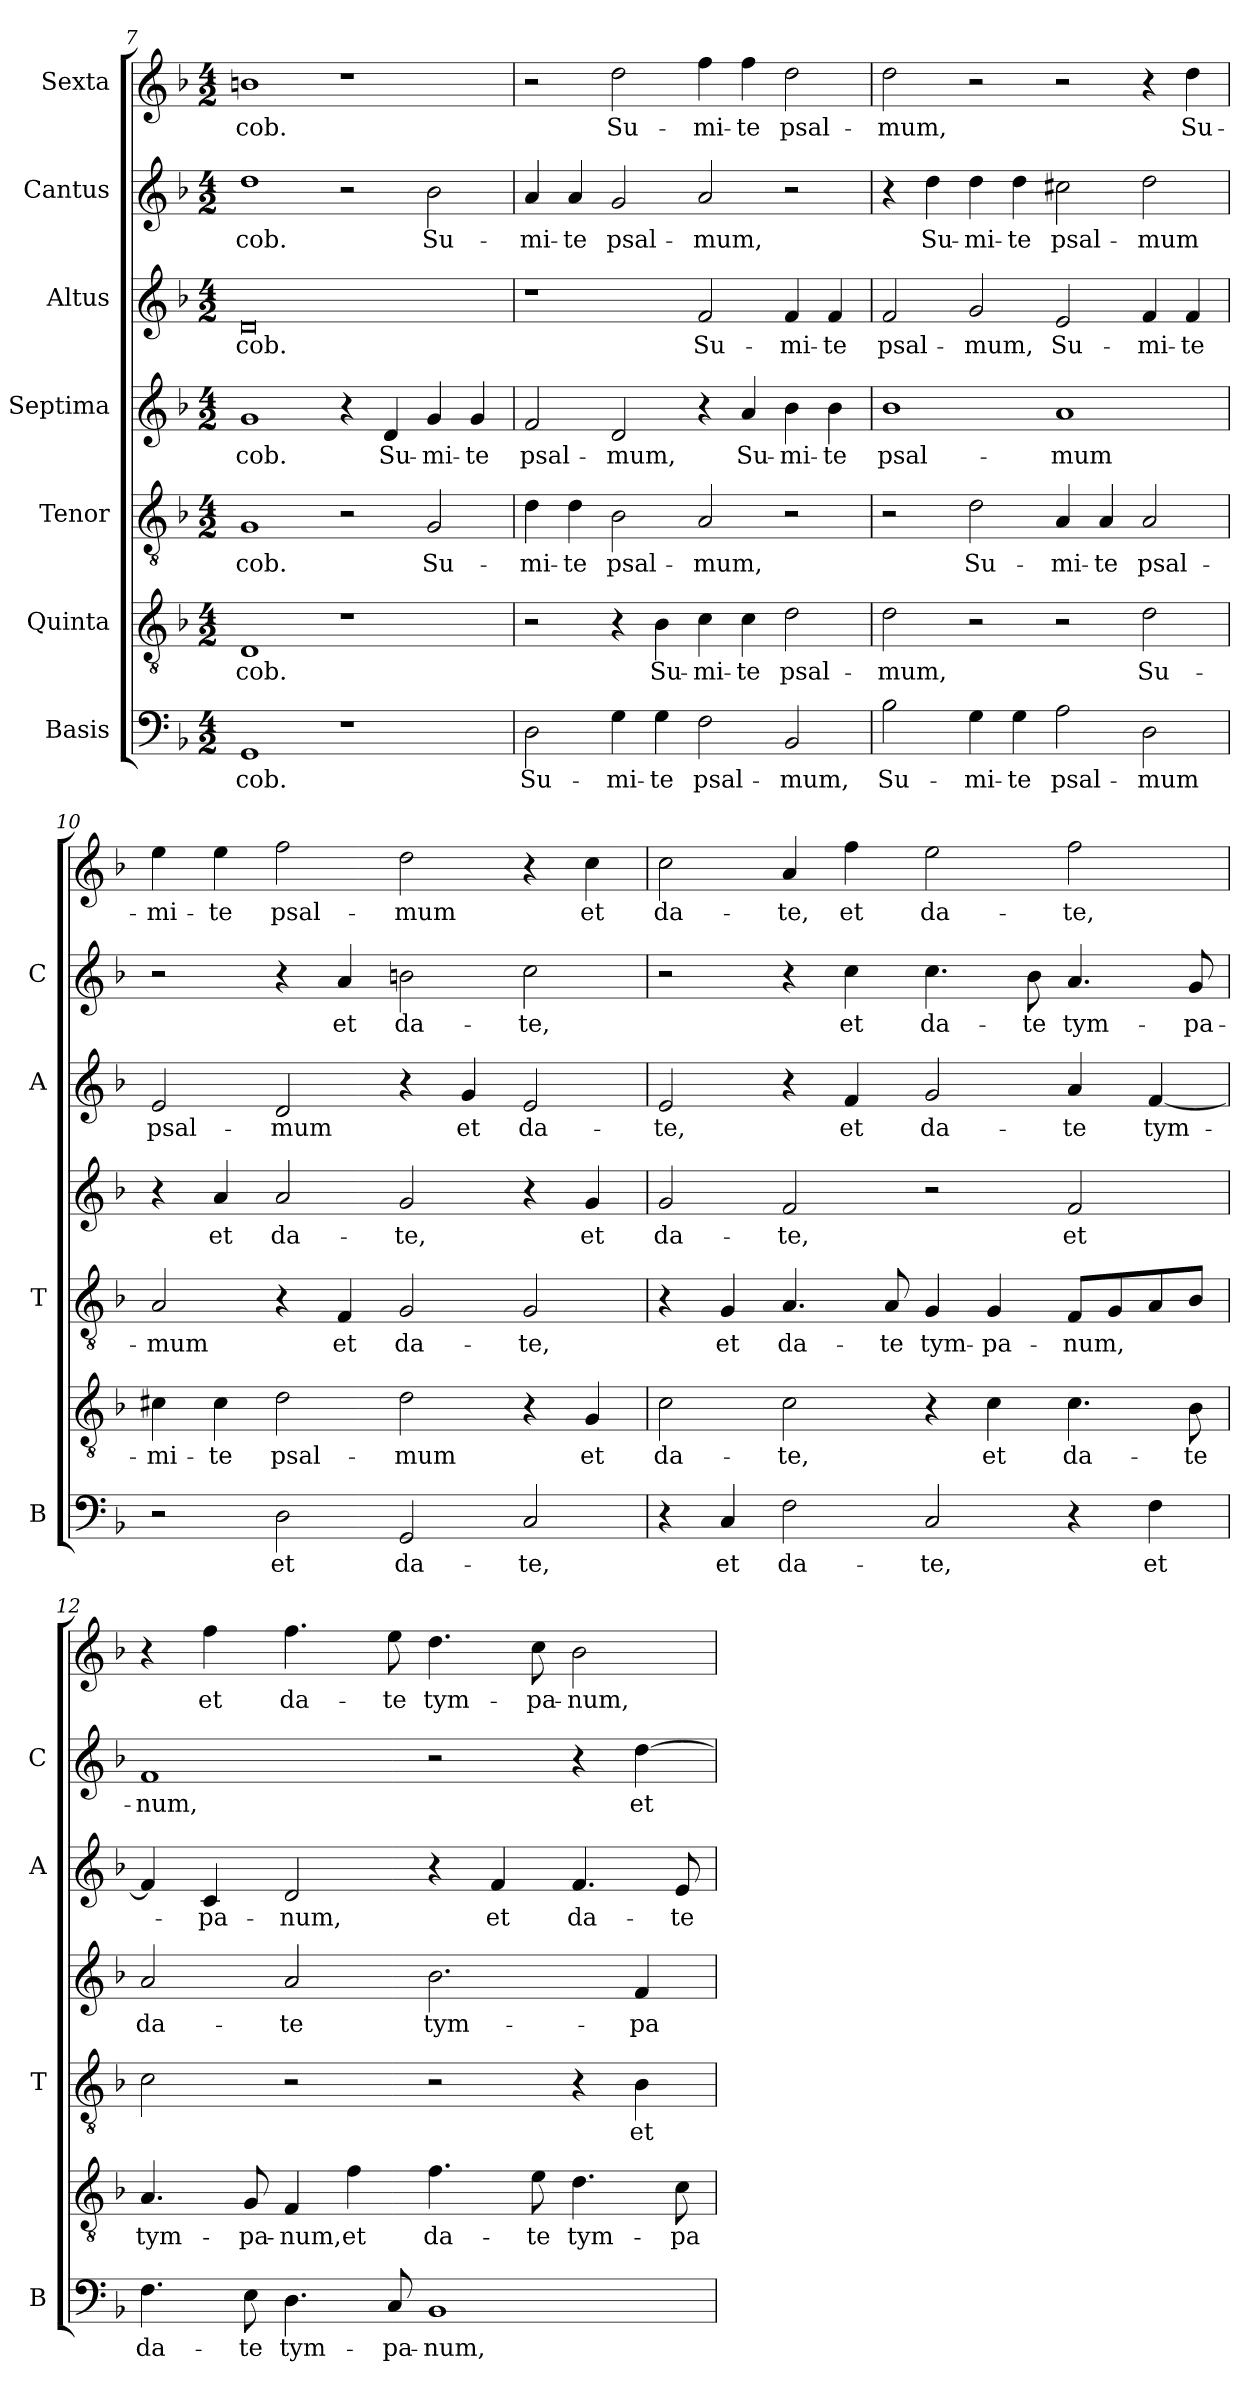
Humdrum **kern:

**kern	**text	**kern	**text	**kern	**text	**kern	**text	**kern	**text	**kern	**text	**kern	**text
*part7	*part7	*part6	*part6	*part5	*part5	*part4	*part4	*part3	*part3	*part2	*part2	*part1	*part1
*staff7	*staff7	*staff6	*staff6	*staff5	*staff5	*staff4	*staff4	*staff3	*staff3	*staff2	*staff2	*staff1	*staff1
*I"Basis	*	*I"Quinta	*	*I"Tenor	*	*I"Septima	*	*I"Altus	*	*I"Cantus	*	*I"Sexta	*
*I'B	*	*	*	*I'T	*	*	*	*I'A	*	*I'C	*	*	*
*clefF4	*	*clefGv2	*	*clefGv2	*	*clefG2	*	*clefG2	*	*clefG2	*	*clefG2	*
*k[b-]	*	*k[b-]	*	*k[b-]	*	*k[b-]	*	*k[b-]	*	*k[b-]	*	*k[b-]	*
*F:	*	*F:	*	*F:	*	*F:	*	*F:	*	*F:	*	*F:	*
*M4/2	*	*M4/2	*	*M4/2	*	*M4/2	*	*M4/2	*	*M4/2	*	*M4/2	*
=7	=7	=7	=7	=7	=7	=7	=7	=7	=7	=7	=7	=7	=7
!	!LO:LY:b	!	!LO:LY:b	!	!LO:LY:b	!	!LO:LY:b	!	!LO:LY:b	!	!LO:LY:b	!	!LO:LY:b
1GG	-cob.	1D	-cob.	1G	-cob.	1g	-cob.	0d	-cob.	1dd	-cob.	1bn	-cob.
1r	.	1r	.	2r	.	4r	.	.	.	2r	.	1r	.
!	!	!	!	!	!	!	!LO:LY:b	!	!	!	!	!	!
.	.	.	.	.	.	4d/	Su-	.	.	.	.	.	.
!	!	!	!	!	!LO:LY:b	!	!LO:LY:b	!	!	!	!LO:LY:b	!	!
.	.	.	.	2G/	Su-	4g/	-mi-	.	.	2b-\	Su-	.	.
!	!	!	!	!	!	!	!LO:LY:b	!	!	!	!	!	!
.	.	.	.	.	.	4g/	-te	.	.	.	.	.	.
=8	=8	=8	=8	=8	=8	=8	=8	=8	=8	=8	=8	=8	=8
!	!LO:LY:b	!	!	!	!LO:LY:b	!	!LO:LY:b	!	!	!	!LO:LY:b	!	!
2D\	Su-	2r	.	4d\	-mi-	2f/	psal-	1r	.	4a/	-mi-	2r	.
!	!	!	!	!	!LO:LY:b	!	!	!	!	!	!LO:LY:b	!	!
.	.	.	.	4d\	-te	.	.	.	.	4a/	-te	.	.
!	!LO:LY:b	!	!	!	!LO:LY:b	!	!LO:LY:b	!	!	!	!LO:LY:b	!	!LO:LY:b
4G\	-mi-	4r	.	2B-\	psal-	2d/	-mum,	.	.	2g/	psal-	2dd\	Su-
!	!LO:LY:b	!	!LO:LY:b	!	!	!	!	!	!	!	!	!	!
4G\	-te	4B-\	Su-	.	.	.	.	.	.	.	.	.	.
!	!LO:LY:b	!	!LO:LY:b	!	!LO:LY:b	!	!	!	!LO:LY:b	!	!LO:LY:b	!	!LO:LY:b
2F\	psal-	4c\	-mi-	2A/	-mum,	4r	.	2f/	Su-	2a/	-mum,	4ff\	-mi-
!	!	!	!LO:LY:b	!	!	!	!LO:LY:b	!	!	!	!	!	!LO:LY:b
.	.	4c\	-te	.	.	4a/	Su-	.	.	.	.	4ff\	-te
!	!LO:LY:b	!	!LO:LY:b	!	!	!	!LO:LY:b	!	!LO:LY:b	!	!	!	!LO:LY:b
2BB-/	-mum,	2d\	psal-	2r	.	4b-\	-mi-	4f/	-mi-	2r	.	2dd\	psal-
!	!	!	!	!	!	!	!LO:LY:b	!	!LO:LY:b	!	!	!	!
.	.	.	.	.	.	4b-\	-te	4f/	-te	.	.	.	.
!!LO:PB:g=z
=9	=9	=9	=9	=9	=9	=9	=9	=9	=9	=9	=9	=9	=9
!	!LO:LY:b	!	!LO:LY:b	!	!	!	!LO:LY:b	!	!LO:LY:b	!	!	!	!LO:LY:b
2B-\	Su-	2d\	-mum,	2r	.	1b-	psal-	2f/	psal-	4r	.	2dd\	-mum,
!	!	!	!	!	!	!	!	!	!	!	!LO:LY:b	!	!
.	.	.	.	.	.	.	.	.	.	4dd\	Su-	.	.
!	!LO:LY:b	!	!	!	!LO:LY:b	!	!	!	!LO:LY:b	!	!LO:LY:b	!	!
4G\	-mi-	2r	.	2d\	Su-	.	.	2g/	-mum,	4dd\	-mi-	2r	.
!	!LO:LY:b	!	!	!	!	!	!	!	!	!	!LO:LY:b	!	!
4G\	-te	.	.	.	.	.	.	.	.	4dd\	-te	.	.
!	!LO:LY:b	!	!	!	!LO:LY:b	!	!LO:LY:b	!	!LO:LY:b	!	!LO:LY:b	!	!
2A\	psal-	2r	.	4A/	-mi-	1a	-mum	2e/	Su-	2cc#X\	psal-	2r	.
!	!	!	!	!	!LO:LY:b	!	!	!	!	!	!	!	!
.	.	.	.	4A/	-te	.	.	.	.	.	.	.	.
!	!LO:LY:b	!	!LO:LY:b	!	!LO:LY:b	!	!	!	!LO:LY:b	!	!LO:LY:b	!	!
2D\	-mum	2d\	Su-	2A/	psal-	.	.	4f/	-mi-	2dd\	-mum	4r	.
!	!	!	!	!	!	!	!	!	!LO:LY:b	!	!	!	!LO:LY:b
.	.	.	.	.	.	.	.	4f/	-te	.	.	4dd\	Su-
=10	=10	=10	=10	=10	=10	=10	=10	=10	=10	=10	=10	=10	=10
!	!	!	!LO:LY:b	!	!LO:LY:b	!	!	!	!LO:LY:b	!	!	!	!LO:LY:b
2r	.	4c#X\	-mi-	2A/	-mum	4r	.	2e/	psal-	2r	.	4ee\	-mi-
!	!	!	!LO:LY:b	!	!	!	!LO:LY:b	!	!	!	!	!	!LO:LY:b
.	.	4c#\	-te	.	.	4a/	et	.	.	.	.	4ee\	-te
!	!LO:LY:b	!	!LO:LY:b	!	!	!	!LO:LY:b	!	!LO:LY:b	!	!	!	!LO:LY:b
2D\	et	2d\	psal-	4r	.	2a/	da-	2d/	-mum	4r	.	2ff\	psal-
!	!	!	!	!	!LO:LY:b	!	!	!	!	!	!LO:LY:b	!	!
.	.	.	.	4F/	et	.	.	.	.	4a/	et	.	.
!	!LO:LY:b	!	!LO:LY:b	!	!LO:LY:b	!	!LO:LY:b	!	!	!	!LO:LY:b	!	!LO:LY:b
2GG/	da-	2d\	-mum	2G/	da-	2g/	-te,	4r	.	2bn\	da-	2dd\	-mum
!	!	!	!	!	!	!	!	!	!LO:LY:b	!	!	!	!
.	.	.	.	.	.	.	.	4g/	et	.	.	.	.
!	!LO:LY:b	!	!	!	!LO:LY:b	!	!	!	!LO:LY:b	!	!LO:LY:b	!	!
2C/	-te,	4r	.	2G/	-te,	4r	.	2e/	da-	2cc\	-te,	4r	.
!	!	!	!LO:LY:b	!	!	!	!LO:LY:b	!	!	!	!	!	!LO:LY:b
.	.	4G/	et	.	.	4g/	et	.	.	.	.	4cc\	et
=11	=11	=11	=11	=11	=11	=11	=11	=11	=11	=11	=11	=11	=11
!	!	!	!LO:LY:b	!	!	!	!LO:LY:b	!	!LO:LY:b	!	!	!	!LO:LY:b
4r	.	2c\	da-	4r	.	2g/	da-	2e/	-te,	2r	.	2cc\	da-
!	!LO:LY:b	!	!	!	!LO:LY:b	!	!	!	!	!	!	!	!
4C/	et	.	.	4G/	et	.	.	.	.	.	.	.	.
!	!LO:LY:b	!	!LO:LY:b	!	!LO:LY:b	!	!LO:LY:b	!	!	!	!	!	!LO:LY:b
2F\	da-	2c\	-te,	4.A/	da-	2f/	-te,	4r	.	4r	.	4a/	-te,
!	!	!	!	!	!	!	!	!	!LO:LY:b	!	!LO:LY:b	!	!LO:LY:b
.	.	.	.	.	.	.	.	4f/	et	4cc\	et	4ff\	et
!	!	!	!	!	!LO:LY:b	!	!	!	!	!	!	!	!
.	.	.	.	8A/	-te	.	.	.	.	.	.	.	.
!	!LO:LY:b	!	!	!	!LO:LY:b	!	!	!	!LO:LY:b	!	!LO:LY:b	!	!LO:LY:b
2C/	-te,	4r	.	4G/	tym-	2r	.	2g/	da-	4.cc\	da-	2ee\	da-
!	!	!	!LO:LY:b	!	!LO:LY:b	!	!	!	!	!	!	!	!
.	.	4c\	et	4G/	-pa-	.	.	.	.	.	.	.	.
!	!	!	!	!	!	!	!	!	!	!	!LO:LY:b	!	!
.	.	.	.	.	.	.	.	.	.	8b-\	-te	.	.
!	!	!	!LO:LY:b	!	!LO:LY:b	!	!LO:LY:b	!	!LO:LY:b	!	!LO:LY:b	!	!LO:LY:b
4r	.	4.c\	da-	8F/L	-num,	2f/	et	4a/	-te	4.a/	tym-	2ff\	-te,
.	.	.	.	8G/	.	.	.	.	.	.	.	.	.
!	!LO:LY:b	!	!	!	!	!	!	!	!LO:LY:b	!	!	!	!
4F\	et	.	.	8A/	.	.	.	[4f/	tym-	.	.	.	.
!	!	!	!LO:LY:b	!	!	!	!	!	!	!	!LO:LY:b	!	!
.	.	8B-\	-te	8B-/J	.	.	.	.	.	8g/	-pa-	.	.
!!LO:LB:g=z
=12	=12	=12	=12	=12	=12	=12	=12	=12	=12	=12	=12	=12	=12
!	!LO:LY:b	!	!LO:LY:b	!	!	!	!LO:LY:b	!	!	!	!LO:LY:b	!	!
4.F\	da-	4.A/	tym-	2c\	.	2a/	da-	4f/]	.	1f	-num,	4r	.
!	!	!	!	!	!	!	!	!	!LO:LY:b	!	!	!	!LO:LY:b
.	.	.	.	.	.	.	.	4c/	-pa-	.	.	4ff\	et
!	!LO:LY:b	!	!LO:LY:b	!	!	!	!	!	!	!	!	!	!
8E\	-te	8G/	-pa-	.	.	.	.	.	.	.	.	.	.
!	!LO:LY:b	!	!LO:LY:b	!	!	!	!LO:LY:b	!	!LO:LY:b	!	!	!	!LO:LY:b
4.D\	tym-	4F/	-num,	2r	.	2a/	-te	2d/	-num,	.	.	4.ff\	da-
!	!	!	!LO:LY:b	!	!	!	!	!	!	!	!	!	!
.	.	4f\	et	.	.	.	.	.	.	.	.	.	.
!	!LO:LY:b	!	!	!	!	!	!	!	!	!	!	!	!LO:LY:b
8C/	-pa-	.	.	.	.	.	.	.	.	.	.	8ee\	-te
!	!LO:LY:b	!	!LO:LY:b	!	!	!	!LO:LY:b	!	!	!	!	!	!LO:LY:b
1BB-	-num,	4.f\	da-	2r	.	2.b-\	tym-	4r	.	2r	.	4.dd\	tym-
!	!	!	!	!	!	!	!	!	!LO:LY:b	!	!	!	!
.	.	.	.	.	.	.	.	4f/	et	.	.	.	.
!	!	!	!LO:LY:b	!	!	!	!	!	!	!	!	!	!LO:LY:b
.	.	8e\	-te	.	.	.	.	.	.	.	.	8cc\	-pa-
!	!	!	!LO:LY:b	!	!	!	!	!	!LO:LY:b	!	!	!	!LO:LY:b
.	.	4.d\	tym-	4r	.	.	.	4.f/	da-	4r	.	2b-\	-num,
!	!	!	!	!	!LO:LY:b	!	!LO:LY:b	!	!	!	!LO:LY:b	!	!
.	.	.	.	4B-\	et	4f/	-pa-	.	.	[4dd\	et	.	.
!	!	!	!LO:LY:b	!	!	!	!	!	!LO:LY:b	!	!	!	!
.	.	8c\	-pa-	.	.	.	.	8e/	-te	.	.	.	.
=	=	=	=	=	=	=	=	=	=	=	=	=	=
*-	*-	*-	*-	*-	*-	*-	*-	*-	*-	*-	*-	*-	*-
